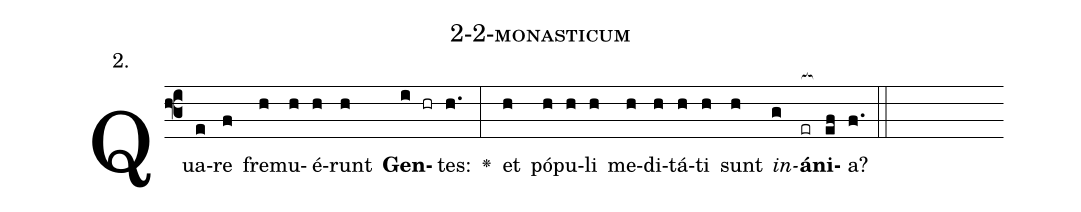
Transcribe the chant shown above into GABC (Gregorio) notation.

name: 2-2-monasticum;
annotation: 2.;
%%
(f3)Qua(e)re(f) fre(h)mu(h)é(h)runt(h) <b>Gen</b>(i hr)tes:(h.) <v>\greheightstar</v>(:) et(h) pó(h)pu(h)li(h) me(h)di(h)tá(h)ti(h) sunt(h) <i>in</i>(g)<b>á</b>(er[ocb:1{])<b>ni</b>(ef[ocb:0}])a?(f.) (::)


%E(h) u(h) o(h) u(g) a(ef) e.(f.) (::)
